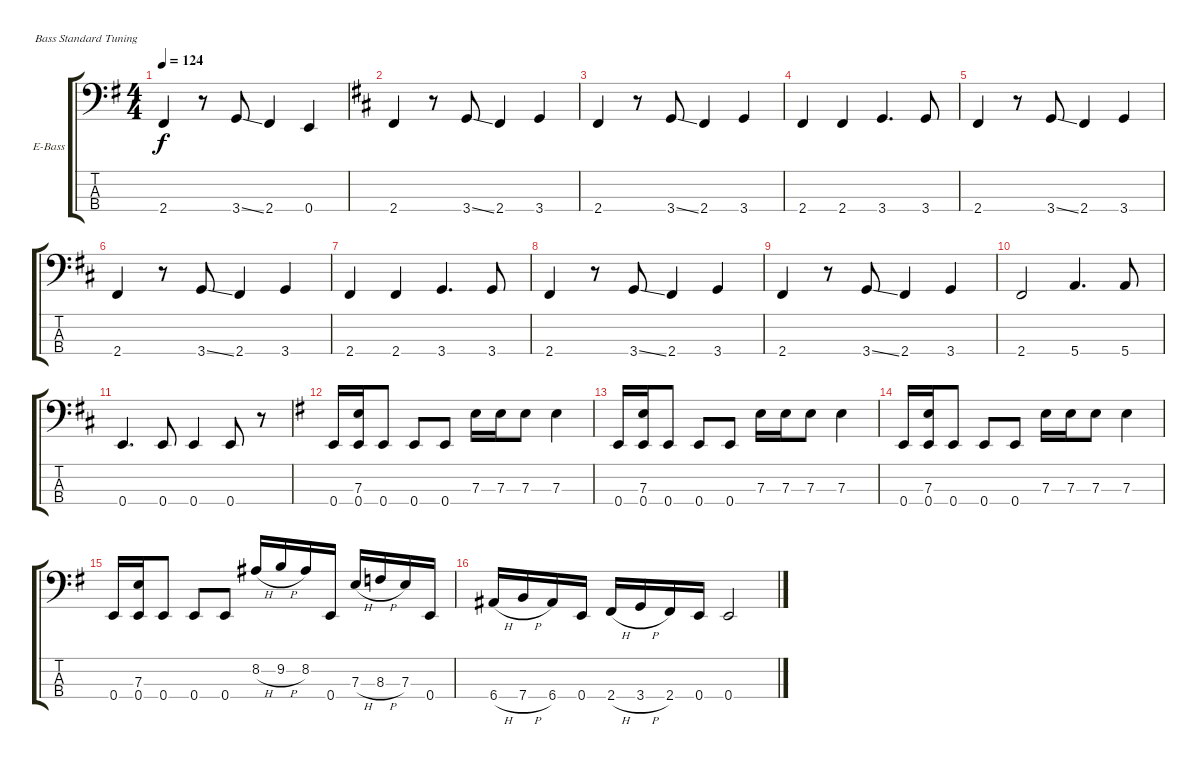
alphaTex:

\bracketExtendMode groupsimilarinstruments
\firstSystemTrackNameOrientation horizontal
\otherSystemsTrackNameOrientation horizontal
\track ("Bass" "E-Bass") {instrument electricbassfinger}
\staff {score tabs}
\tuning (G2 D2 A1 E1)
\ts (4 4)
\tempo 124
\clef f4
\scale
1.05549
\ks g
2.4.4{dy f} r.8 3.4{ss}.8 2.4.4 0.4.4 |
\scale
0.944515
\ks d
2.4.4 r.8 3.4{ss}.8 2.4.4 3.4.4 |
\scale
1.06305 2.4.4 r.8 3.4{ss}.8 2.4.4 3.4.4 |
\scale
0.936948 2.4.4 2.4.4 3.4.4{d} 3.4.8 |
\scale
1.06305 2.4.4 r.8 3.4{ss}.8 2.4.4 3.4.4 |
\scale
0.936948 2.4.4 r.8 3.4{ss}.8 2.4.4 3.4.4 |
\scale
1.06305 2.4.4 2.4.4 3.4.4{d} 3.4.8 |
\scale
0.936948 2.4.4 r.8 3.4{ss}.8 2.4.4 3.4.4 |
\scale
1.06305 2.4.4 r.8 3.4{ss}.8 2.4.4 3.4.4 |
\scale
0.936948 2.4.2 5.4.4{d} 5.4.8 |
\scale
1.06305 0.4.4{d} 0.4.8 0.4.4 0.4.8 r.8 |
\scale
0.936948
\ks g
0.4.16 (7.3 0.4).16 0.4.8 0.4.8 0.4.8 7.3.16 7.3.16 7.3.8 7.3.4 |
\scale
1.05549 0.4.16 (7.3 0.4).16 0.4.8 0.4.8 0.4.8 7.3.16 7.3.16 7.3.8 7.3.4 |
\scale
0.944515 0.4.16 (7.3 0.4).16 0.4.8 0.4.8 0.4.8 7.3.16 7.3.16 7.3.8 7.3.4 |
\scale
1.05549 0.4.16 (7.3 0.4).16 0.4.8 0.4.8 0.4.8 8.2{h}.16 9.2{h}.16 8.2.16 0.4.16 7.3{h}.16 8.3{h}.16 7.3.16 0.4.16 |
\scale
0.944515 6.4{h}.16 7.4{h}.16 6.4.16 0.4.16 2.4{h}.16 3.4{h}.16 2.4.16 0.4.16 0.4.2
